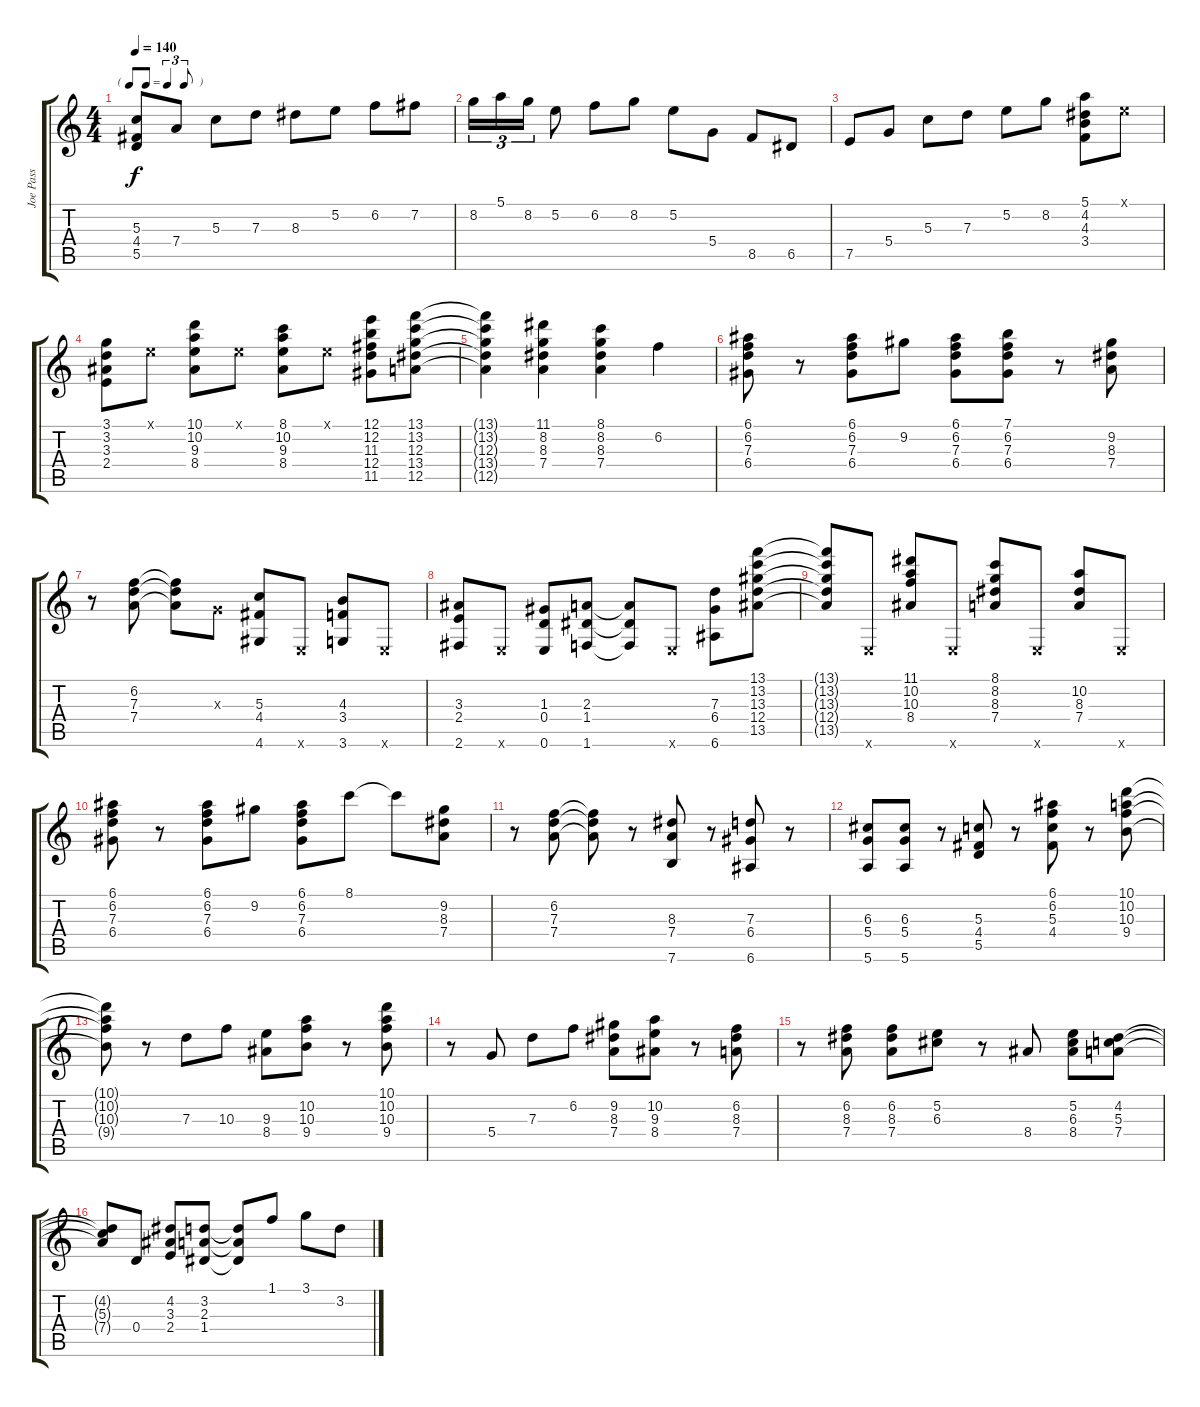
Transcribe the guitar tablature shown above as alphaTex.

\track ("Joe Pass" "Joe Pass") {instrument electricguitarjazz}
\staff {score tabs}
\tuning (E4 B3 G3 D3 A2 E2) {hide}
\ts (4 4)
\tf triplet8th
\tempo 140
\clef g2
\ks c
(5.3 4.4 5.5).8{dy f} 7.4.8 5.3.8 7.3.8 8.3.8 5.2.8 6.2.8 7.2.8 |
8.2.16{tu (3 2)} 5.1.16{tu (3 2)} 8.2.16{tu (3 2)} 5.2.8 6.2.8 8.2.8 5.2.8 5.4.8 8.5.8 6.5.8 |
7.5.8 5.4.8 5.3.8 7.3.8 5.2.8 8.2.8 (5.1 4.2 4.3 3.4).8 0.1{x}.8 |
(3.1 3.2 3.3 2.4).8 0.1{x}.8 (10.1 10.2 9.3 8.4).8 0.1{x}.8 (8.1 10.2 9.3 8.4).8 0.1{x}.8 (12.1 12.2 11.3 12.4 11.5).8 (13.1 13.2 12.3 13.4 12.5).8 |
(13.1{t} 13.2{t} 12.3{t} 13.4{t} 12.5{t}).4 (11.1 8.2 8.3 7.4).4 (8.1 8.2 8.3 7.4).4 6.2.4 |
(6.1 6.2 7.3 6.4).8 r.8 (6.1 6.2 7.3 6.4).8 9.2.8 (6.1 6.2 7.3 6.4).8 (7.1 6.2 7.3 6.4).8 r.8 (9.2 8.3 7.4).8 |
r.8 (6.2 7.3 7.4).8 (6.2{t} 7.3{t} 7.4{t}).8 0.3{x}.8 (5.3 4.4 4.6).8 0.6{x}.8 (4.3 3.4 3.6).8 0.6{x}.8 |
(3.3 2.4 2.6).8 0.6{x}.8 (1.3 0.4 0.6).8 (2.3 1.4 1.6).8 (2.3{t} 1.4{t} 1.6{t}).8 0.6{x}.8 (7.3 6.4 6.6).8 (13.1 13.2 13.3 12.4 13.5).8 |
(13.1{t} 13.2{t} 13.3{t} 12.4{t} 13.5{t}).8 0.6{x}.8 (11.1 10.2 10.3 8.4).8 0.6{x}.8 (8.1 8.2 8.3 7.4).8 0.6{x}.8 (10.2 8.3 7.4).8 0.6{x}.8 |
(6.1 6.2 7.3 6.4).8 r.8 (6.1 6.2 7.3 6.4).8 9.2.8 (6.1 6.2 7.3 6.4).8 8.1.8 8.1{t}.8 (9.2 8.3 7.4).8 |
r.8 (6.2 7.3 7.4).8 (6.2{t} 7.3{t} 7.4{t}).8 r.8 (8.3 7.4 7.6).8 r.8 (7.3 6.4 6.6).8 r.8 |
(6.3 5.4 5.6).8 (6.3 5.4 5.6).8 r.8 (5.3 4.4 5.5).8 r.8 (6.1 6.2 5.3 4.4).8 r.8 (10.1 10.2 10.3 9.4).8 |
(10.1{t} 10.2{t} 10.3{t} 9.4{t}).8 r.8 7.3.8 10.3.8 (9.3 8.4).8 (10.2 10.3 9.4).8 r.8 (10.1 10.2 10.3 9.4).8 |
r.8 5.4.8 7.3.8 6.2.8 (9.2 8.3 7.4).8 (10.2 9.3 8.4).8 r.8 (6.2 8.3 7.4).8 |
r.8 (6.2 8.3 7.4).8 (6.2 8.3 7.4).8 (5.2 6.3).8 r.8 8.4.8 (5.2 6.3 8.4).8 (4.2 5.3 7.4).8 |
(4.2{t} 5.3{t} 7.4{t}).8 0.4.8 (4.2 3.3 2.4).8 (3.2 2.3 1.4).8 (3.2{t} 2.3{t} 1.4{t}).8 1.1.8 3.1.8 3.2.8
